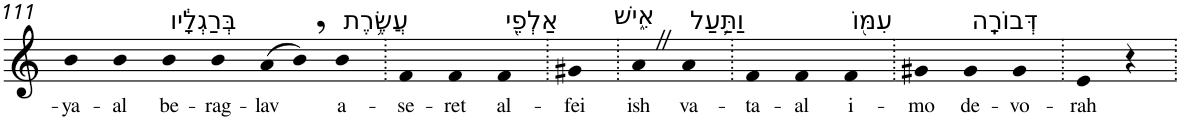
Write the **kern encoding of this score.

**kern	**text
*part1	*part1
*staff1	*staff1
*I"Piano	*
*I'Pno	*
!!LO:PB:g=z
*clefG2	*
*k[]	*
=111	=111
!	!LO:LY:b
4b	-ya-
!	!LO:LY:b
4b	-al
!LO:TX:a:t=בְּרַגְלָ֔יו	!
!	!LO:LY:b
4b	be-
!	!LO:LY:b
4b	-rag-
!	!LO:LY:b
(>8a	-lav
8b,)	.
!LO:TX:a:t=עֲשֶׂ֥רֶת	!
!	!LO:LY:b
4b	a-
=112.	=112.
!	!LO:LY:b
4f	-se-
!	!LO:LY:b
4f	-ret
!LO:TX:a:t=אַלְפֵ֖י	!
!	!LO:LY:b
4f	al-
=113.	=113.
!	!LO:LY:b
4g#X	-fei
=114.	=114.
!LO:TX:a:t=אִ֑ישׁ	!
!	!LO:LY:b
4aZ	ish
!LO:TX:a:t=וַתַּ֥עַל	!
!	!LO:LY:b
4a	va-
=115.	=115.
!	!LO:LY:b
4f	-ta-
!	!LO:LY:b
4f	-al
!LO:TX:a:t=עִמּ֖וֹ	!
!	!LO:LY:b
4f	i-
=116.	=116.
!	!LO:LY:b
4g#X	-mo
!LO:TX:a:t=דְּבוֹרָֽה	!
!	!LO:LY:b
4g#	de-
!	!LO:LY:b
4g#	-vo-
=117.	=117.
!	!LO:LY:b
4e	-rah
4r	.
=.	=.
*-	*-
